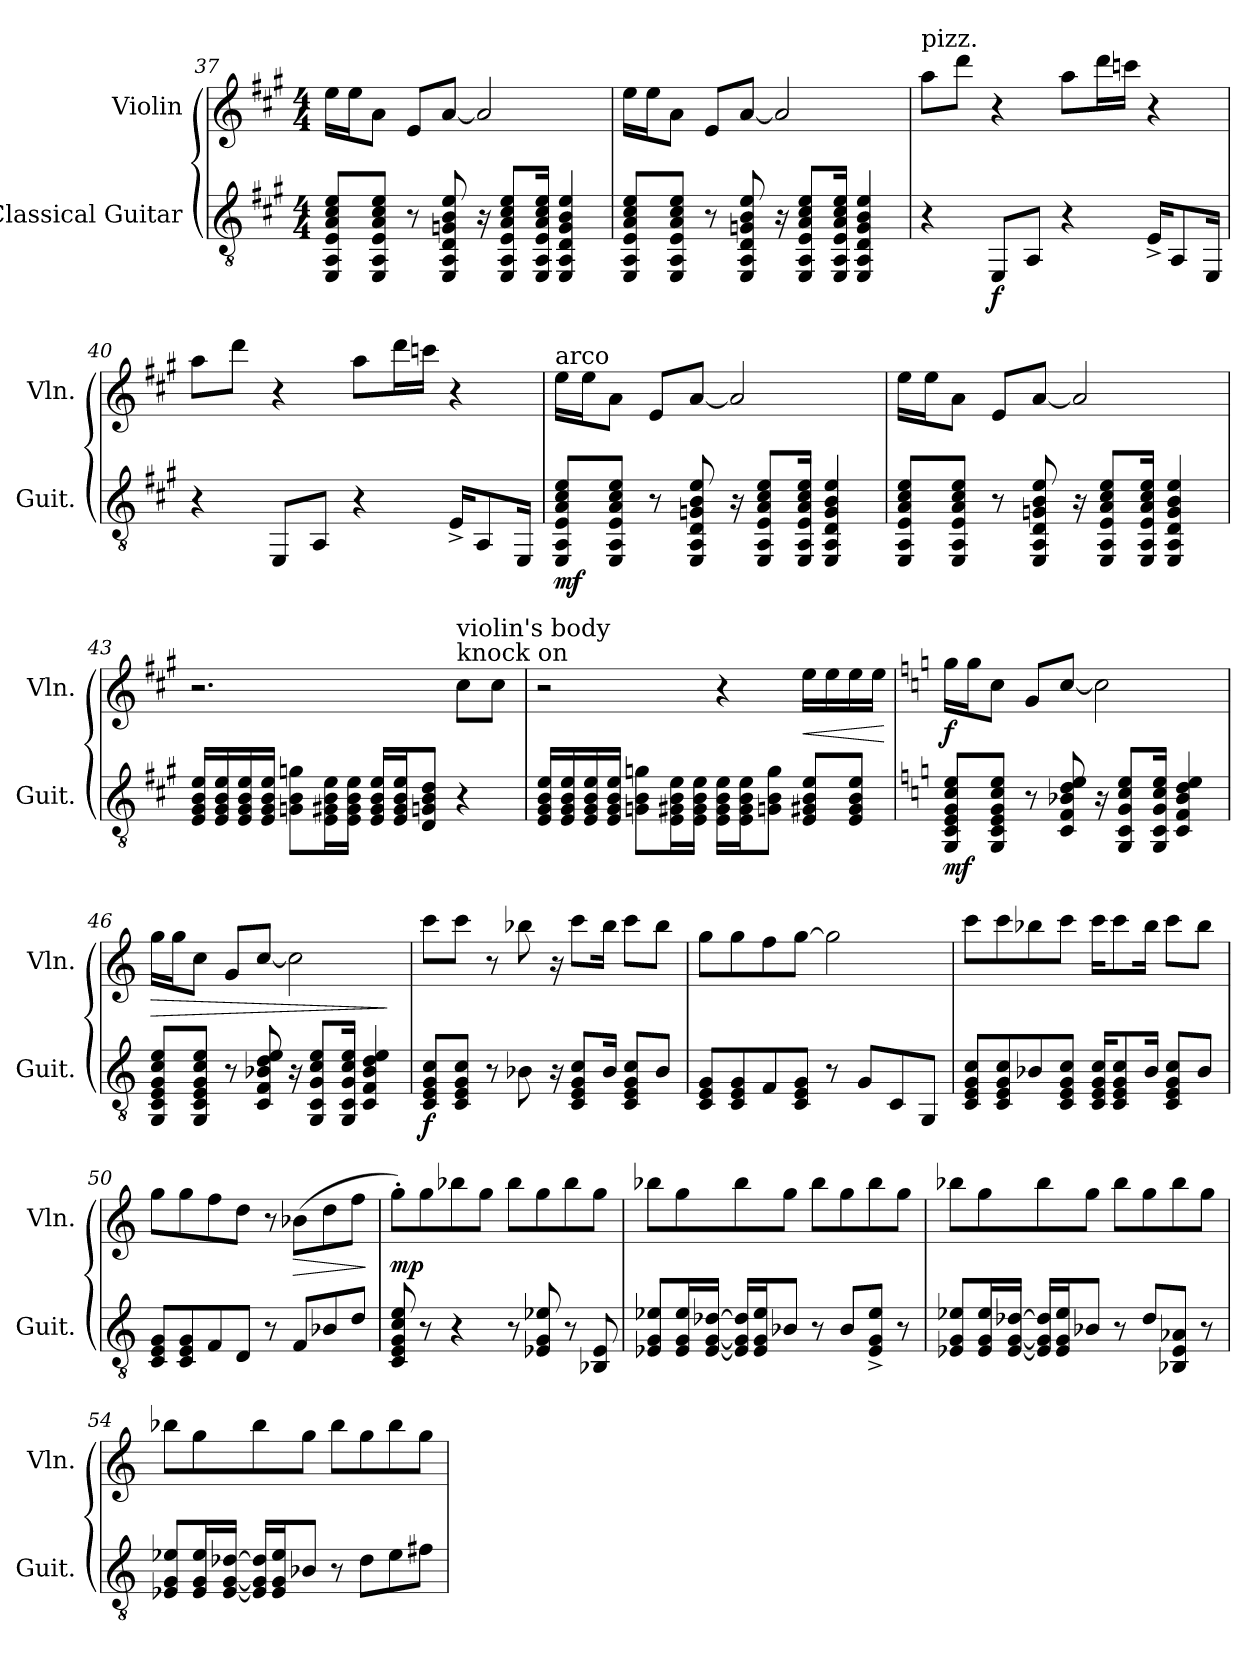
**kern	**dynam	**kern	**dynam
*part2	*part2	*part1	*part1
*staff2	*staff2	*staff1	*staff1
*I"Classical Guitar	*	*I"Violin	*
*I'Guit.	*	*I'Vln.	*
*clefGv2	*	*clefG2	*
*k[f#c#g#]	*	*k[f#c#g#]	*
*M4/4	*	*M4/4	*
=37	=37	=37	=37
8EE/ 8AA/ 8E/ 8A/ 8c#/ 8e/L	.	16ee\LL	.
.	.	16ee\J	.
8EE/ 8AA/ 8E/ 8A/ 8c#/ 8e/J	.	8a\J	.
8r	.	8e/L	.
8EE/ 8AA/ 8D/ 8Gn/ 8B/ 8e/	.	[8a/J	.
16r	.	2a/]	.
8EE/ 8AA/ 8E/ 8A/ 8c#/ 8e/L	.	.	.
16EE/ 16AA/ 16E/ 16A/ 16c#/ 16e/Jk	.	.	.
4EE/ 4AA/ 4D/ 4G/ 4B/ 4e/	.	.	.
=38	=38	=38	=38
8EE/ 8AA/ 8E/ 8A/ 8c#/ 8e/L	.	16ee\LL	.
.	.	16ee\J	.
8EE/ 8AA/ 8E/ 8A/ 8c#/ 8e/J	.	8a\J	.
8r	.	8e/L	.
8EE/ 8AA/ 8D/ 8Gn/ 8B/ 8e/	.	[8a/J	.
16r	.	2a/]	.
8EE/ 8AA/ 8E/ 8A/ 8c#/ 8e/L	.	.	.
16EE/ 16AA/ 16E/ 16A/ 16c#/ 16e/Jk	.	.	.
4EE/ 4AA/ 4D/ 4G/ 4B/ 4e/	.	.	.
!!LO:LB:g=z
=39	=39	=39	=39
!	!	!LO:TX:a:t=pizz.	!
4r	.	8aa\L	.
.	.	8ddd\J	.
!	!LO:DY:b	!	!
8EE/L	f	4r	.
8AA/J	.	.	.
4r	.	8aa\L	.
.	.	16ddd\L	.
.	.	16cccn\JJ	.
16E^/KL	.	4r	.
8AA/	.	.	.
16EE/Jk	.	.	.
=40	=40	=40	=40
4r	.	8aa\L	.
.	.	8ddd\J	.
8EE/L	.	4r	.
8AA/J	.	.	.
4r	.	8aa\L	.
.	.	16ddd\L	.
.	.	16cccn\JJ	.
16E^/KL	.	4r	.
8AA/	.	.	.
16EE/Jk	.	.	.
=41	=41	=41	=41
!	!	!LO:TX:a:t=arco	!
!	!LO:DY:b	!	!
8EE/ 8AA/ 8E/ 8A/ 8c#/ 8e/L	mf	16ee\LL	.
.	.	16ee\J	.
8EE/ 8AA/ 8E/ 8A/ 8c#/ 8e/J	.	8a\J	.
8r	.	8e/L	.
8EE/ 8AA/ 8D/ 8Gn/ 8B/ 8e/	.	[8a/J	.
16r	.	2a/]	.
8EE/ 8AA/ 8E/ 8A/ 8c#/ 8e/L	.	.	.
16EE/ 16AA/ 16E/ 16A/ 16c#/ 16e/Jk	.	.	.
4EE/ 4AA/ 4D/ 4G/ 4B/ 4e/	.	.	.
!!LO:LB:g=z
=42	=42	=42	=42
8EE/ 8AA/ 8E/ 8A/ 8c#/ 8e/L	.	16ee\LL	.
.	.	16ee\J	.
8EE/ 8AA/ 8E/ 8A/ 8c#/ 8e/J	.	8a\J	.
8r	.	8e/L	.
8EE/ 8AA/ 8D/ 8Gn/ 8B/ 8e/	.	[8a/J	.
16r	.	2a/]	.
8EE/ 8AA/ 8E/ 8A/ 8c#/ 8e/L	.	.	.
16EE/ 16AA/ 16E/ 16A/ 16c#/ 16e/Jk	.	.	.
4EE/ 4AA/ 4D/ 4G/ 4B/ 4e/	.	.	.
=43	=43	=43	=43
16E/ 16G#/ 16B/ 16e/LL	.	2.r	.
16E/ 16G#/ 16B/ 16e/	.	.	.
16E/ 16G#/ 16B/ 16e/	.	.	.
16E/ 16G#/ 16B/ 16e/JJ	.	.	.
8Gn\ 8B\ 8gn\L	.	.	.
16E\ 16G#X\ 16B\ 16e\L	.	.	.
16E\ 16G#\ 16B\ 16e\JJ	.	.	.
16E/ 16G#/ 16B/ 16e/LL	.	.	.
16E/ 16G#/ 16B/ 16e/J	.	.	.
8D/ 8Gn/ 8B/ 8d/J	.	.	.
!	!	!LO:TX:a:t=knock on	!
!	!	!LO:TX:a:t=violin's body	!
4r	.	8cc#\L	.
.	.	8cc#\J	.
!!LO:PB:g=z
=44	=44	=44	=44
16E/ 16G#/ 16B/ 16e/LL	.	2r	.
16E/ 16G#/ 16B/ 16e/	.	.	.
16E/ 16G#/ 16B/ 16e/	.	.	.
16E/ 16G#/ 16B/ 16e/JJ	.	.	.
8Gn\ 8B\ 8gn\L	.	.	.
16E\ 16G#X\ 16B\ 16e\L	.	.	.
16E\ 16G#\ 16B\ 16e\JJ	.	.	.
16E\ 16G#\ 16B\ 16e\LL	.	4r	.
16E\ 16G#\ 16B\ 16e\J	.	.	.
8Gn\ 8B\ 8g\J	.	.	.
!	!	!	!LO:HP:b
8E/ 8G#X/ 8B/ 8e/L	.	16ee\LL	<
.	.	16ee\	.
8E/ 8G#/ 8B/ 8e/J	.	16ee\	.
.	.	16ee\JJ	.
.	.	.	[
=45	=45	=45	=45
*k[]	*	*k[]	*
!	!LO:DY:b	!	!LO:DY:b
8GG/ 8C/ 8E/ 8G/ 8c/ 8e/L	mf	16gg\LL	f
.	.	16gg\J	.
8GG/ 8C/ 8E/ 8G/ 8c/ 8e/J	.	8cc\J	.
8r	.	8g/L	.
8C/ 8F/ 8B-X/ 8d/ 8e/	.	[8cc/J	.
16r	.	2cc\]	.
8GG/ 8C/ 8G/ 8c/ 8e/L	.	.	.
16GG/ 16C/ 16G/ 16c/ 16e/Jk	.	.	.
4C/ 4F/ 4B-/ 4d/ 4e/	.	.	.
=46	=46	=46	=46
!	!	!	!LO:HP:b
8GG/ 8C/ 8E/ 8G/ 8c/ 8e/L	.	16gg\LL	>
.	.	16gg\J	.
8GG/ 8C/ 8E/ 8G/ 8c/ 8e/J	.	8cc\J	.
8r	.	8g/L	.
8C/ 8F/ 8B-X/ 8d/ 8e/	.	[8cc/J	.
16r	.	2cc\]	.
8GG/ 8C/ 8G/ 8c/ 8e/L	.	.	.
16GG/ 16C/ 16G/ 16c/ 16e/Jk	.	.	.
4C/ 4F/ 4B-/ 4d/ 4e/	.	.	.
.	.	.	]
!!LO:LB:g=z
=47	=47	=47	=47
!	!LO:DY:b	!	!
8C/ 8E/ 8G/ 8c/L	f	8ccc\L	.
8C/ 8E/ 8G/ 8c/J	.	8ccc\J	.
8r	.	8r	.
8B-X\	.	8bb-X\	.
16r	.	16r	.
8C/ 8E/ 8G/ 8c/L	.	8ccc\L	.
16B-/Jk	.	16bb-\Jk	.
8C/ 8E/ 8G/ 8c/L	.	8ccc\L	.
8B-/J	.	8bb-\J	.
=48	=48	=48	=48
8C/ 8E/ 8G/L	.	8gg\L	.
8C/ 8E/ 8G/	.	8gg\	.
8F/	.	8ff\	.
8C/ 8E/ 8G/J	.	[8gg\J	.
8r	.	2gg\]	.
8G/L	.	.	.
8C/	.	.	.
8GG/J	.	.	.
=49	=49	=49	=49
8C/ 8E/ 8G/ 8c/L	.	8ccc\L	.
8C/ 8E/ 8G/ 8c/	.	8ccc\	.
8B-X/	.	8bb-X\	.
8C/ 8E/ 8G/ 8c/J	.	8ccc\J	.
16C/ 16E/ 16G/ 16c/KL	.	16ccc\KL	.
8C/ 8E/ 8G/ 8c/	.	8ccc\	.
16B-/Jk	.	16bb-\Jk	.
8C/ 8E/ 8G/ 8c/L	.	8ccc\L	.
8B-/J	.	8bb-\J	.
=50	=50	=50	=50
8C/ 8E/ 8G/L	.	8gg\L	.
8C/ 8E/ 8G/	.	8gg\	.
8F/	.	8ff\	.
8D/J	.	8dd\J	.
8r	.	8r	.
!	!	!	!LO:HP:b
8F/L	.	(8b-X\L	>
8B-X/	.	8dd\	.
8d/J	.	8ff\J	.
.	.	.	]
!!LO:LB:g=z
=51	=51	=51	=51
!	!	!	!LO:DY:b
8C/ 8E/ 8G/ 8c/ 8e/	.	8gg'\L)	mp
8r	.	8gg\	.
4r	.	8bb-X\	.
.	.	8gg\J	.
8r	.	8bb-\L	.
8E-X/ 8G/ 8e-X/	.	8gg\	.
8r	.	8bb-\	.
8BB-X/ 8E-/	.	8gg\J	.
=52	=52	=52	=52
8E-X/ 8G/ 8e-X/L	.	8bb-X\L	.
16E-/ 16G/ 16e-/L	.	8gg\	.
[16E-/ [16G/ [16d-X/JJ	.	.	.
16E-/] 16G/] 16d-/]LL	.	8bb-\	.
16E-/ 16G/ 16e-/J	.	.	.
8B-X/J	.	8gg\J	.
8r	.	8bb-\L	.
8B-/L	.	8gg\	.
8E-/^ 8G/^ 8e-/^J	.	8bb-\	.
8r	.	8gg\J	.
=53	=53	=53	=53
8E-X/ 8G/ 8e-X/L	.	8bb-X\L	.
16E-/ 16G/ 16e-/L	.	8gg\	.
[16E-/ [16G/ [16d-X/JJ	.	.	.
16E-/] 16G/] 16d-/]LL	.	8bb-\	.
16E-/ 16G/ 16e-/J	.	.	.
8B-X/J	.	8gg\J	.
8r	.	8bb-\L	.
8d-/L	.	8gg\	.
8BB-X/ 8E-/ 8A-X/J	.	8bb-\	.
8r	.	8gg\J	.
!!LO:LB:g=z
=54	=54	=54	=54
8E-X/ 8G/ 8e-X/L	.	8bb-X\L	.
16E-/ 16G/ 16e-/L	.	8gg\	.
[16E-/ [16G/ [16d-X/JJ	.	.	.
16E-/] 16G/] 16d-/]LL	.	8bb-\	.
16E-/ 16G/ 16e-/J	.	.	.
8B-X/J	.	8gg\J	.
8r	.	8bb-\L	.
8d-\L	.	8gg\	.
8e-\	.	8bb-\	.
8f#X\J	.	8gg\J	.
=	=	=	=
*-	*-	*-	*-
